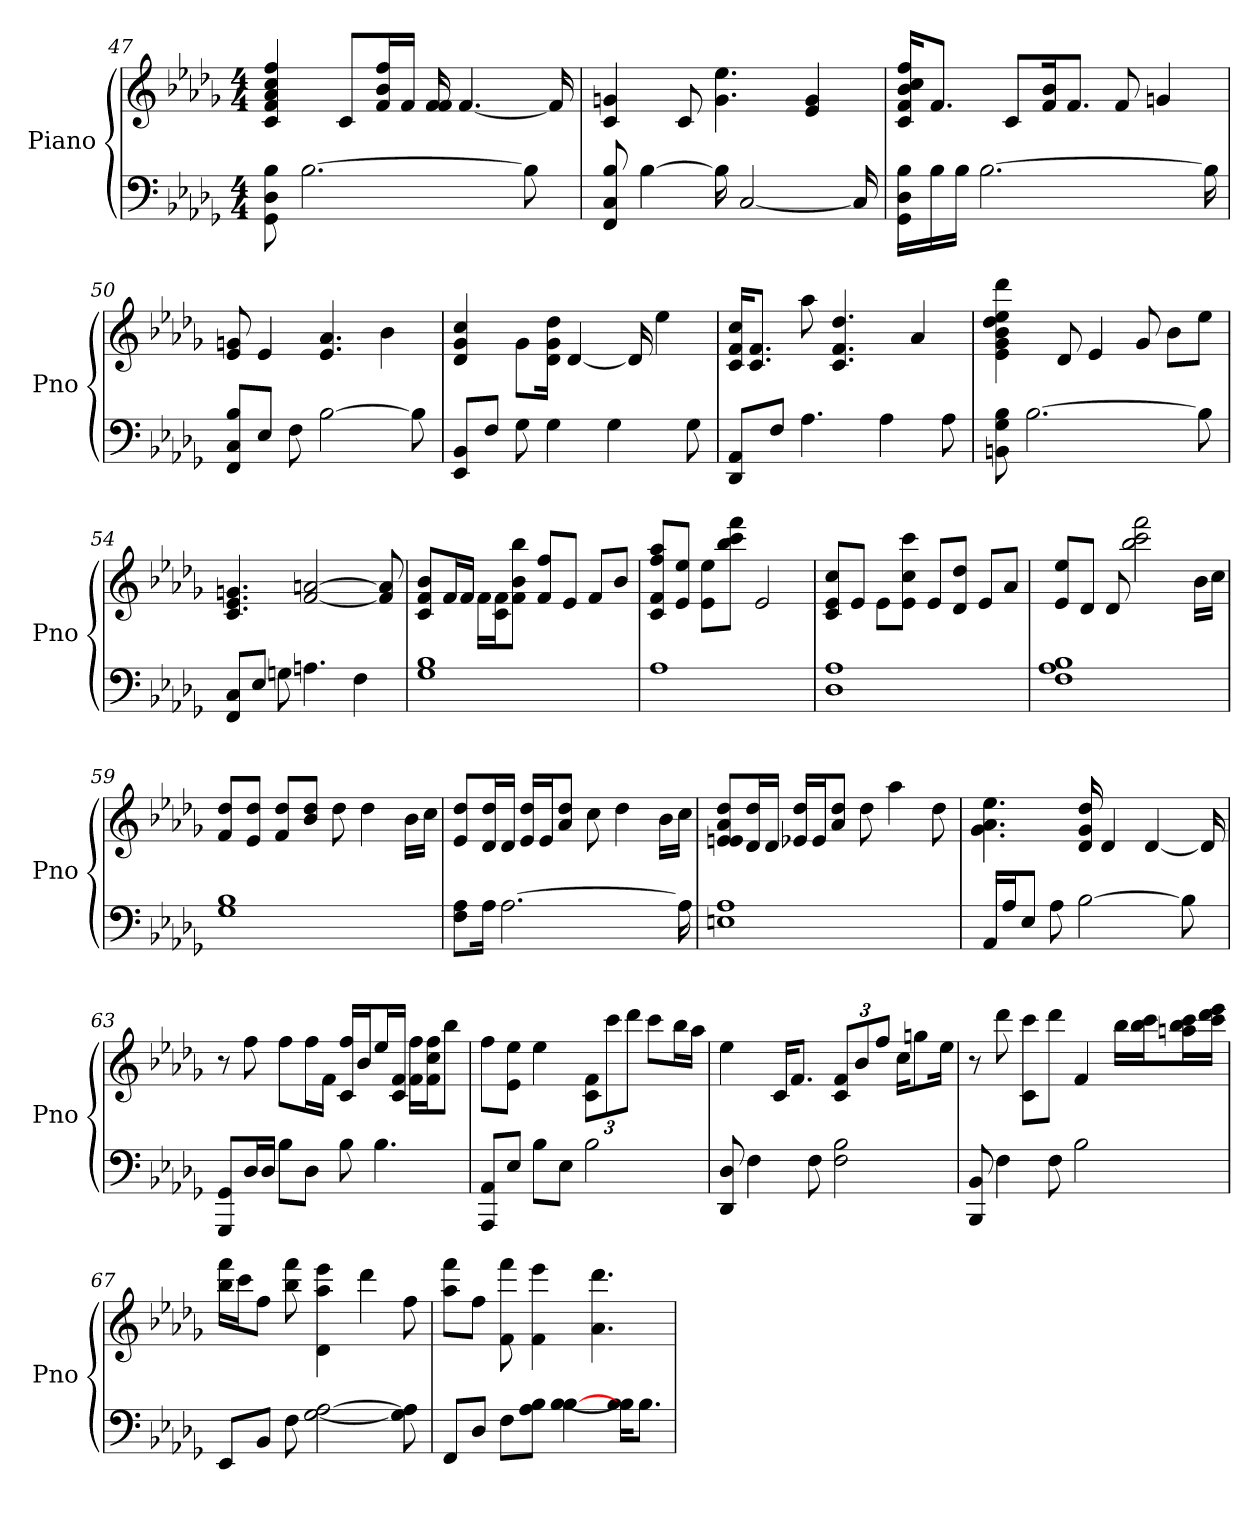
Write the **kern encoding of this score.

**kern	**kern
*part1	*part1
*staff2	*staff1
*I"Piano	*
*I'Pno	*
*clefF4	*clefG2
*k[b-e-a-d-g-]	*k[b-e-a-d-g-]
*D-:	*D-:
*M4/4	*M4/4
=47	=47
8GG-\ 8D-\ 8B-\	4c/ 4f/ 4a-/ 4cc/ 4ff/
[2.B-\	.
.	8c/L
.	16f/ 16b-/ 16ff/L
.	16f/JJ
.	16f/ 16f/
.	[4.f/
8B-\]	.
.	16f/]
!!LO:LB:g=z
=48	=48
8FF/ 8C/ 8B-/	4c/ 4gn/
[4B-\	.
.	8c/
16B-\]	4.g\ 4.ee-\
[2C/	.
.	4e-/ 4g/
16C/]	.
=49	=49
16GG-\ 16D-\ 16B-\LL	16c/ 16f/ 16b-/ 16cc/ 16ff/KL
16B-\	8.f/J
16B-\JJ	.
[2.B-\	.
.	8c/L
.	16f/ 16b-/K
.	8.f/J
.	8f/
.	4gn/
16B-\]	.
=50	=50
8FF/ 8C/ 8B-/L	8e-/ 8gn/
8E-/J	4e-/
8F\	.
[2B-\	4.e-/ 4.a-/
.	4b-\
8B-\]	.
=51	=51
8EE-/ 8BB-/L	4d-/ 4g-/ 4cc/
8F/J	.
8G-\	8g-\L
4G-\	16d-\ 16g-\ 16dd-\Jk
.	[4d-/
4G-\	.
.	16d-/]
.	4ee-\
8G-\	.
!!LO:LB:g=z
=52	=52
8DD-/ 8AA-/L	16c/ 16f/ 16cc/KL
.	8.c/ 8.f/J
8F/J	.
4.A-\	8aa-\
.	4.c/ 4.f/ 4.dd-/
4A-\	.
.	4a-/
8A-\	.
=53	=53
8BBn\ 8G-\ 8B-\	4e-\ 4g-\ 4b-\ 4dd-\ 4ee-\ 4ddd-\
[2.B-\	.
.	8d-/
.	4e-/
.	8g-/
.	8b-\L
8B-\]	8ee-\J
=54	=54
8FF/ 8C/L	4.c/ 4.e-/ 4.gn/
8E-/J	.
8Gn\	.
4.An\	[2f/ [2an/
4F\	.
.	8f/] 8a/]
=55	=55
1G- 1B-	8c/ 8f/ 8b-/L
.	16f/L
.	16f/JJ
.	16f\LL
.	16c\ 16f\J
.	8f\ 8b-\ 8bb-\J
.	8f/ 8ff/L
.	8e-/J
.	8f/L
.	8b-/J
!!LO:LB:g=z
=56	=56
1A-	8c/ 8f/ 8ff/ 8aa-/L
.	8e-/ 8ee-/J
.	8e-\ 8ee-\L
.	8bb-\ 8ccc\ 8fff\J
.	2e-/
=57	=57
1D- 1A-	8c/ 8e-/ 8cc/L
.	8e-/J
.	8e-\L
.	8e-\ 8cc\ 8ccc\J
.	8e-/L
.	8d-/ 8dd-/J
.	8e-/L
.	8a-/J
=58	=58
1F 1A- 1B-	8e-/ 8ee-/L
.	8d-/J
.	8d-/
.	2bb-\ 2ccc\ 2fff\
.	16b-\LL
.	16cc\JJ
=59	=59
1G- 1B-	8f/ 8dd-/L
.	8e-/ 8dd-/J
.	8f/ 8dd-/L
.	8b-/ 8dd-/J
.	8dd-\
.	4dd-\
.	16b-\LL
.	16cc\JJ
!!LO:LB:g=z
=60	=60
8F\ 8A-\L	8e-/ 8dd-/L
16A-\Jk	16d-/ 16dd-/L
[2.A-\	16d-/JJ
.	16e-/ 16dd-/LL
.	16e-/J
.	8a-/ 8dd-/J
.	8cc\
.	4dd-\
.	16b-\LL
16A-\]	16cc\JJ
=61	=61
1En 1A-	8e-/ 8en/ 8a-/ 8dd-/L
.	16d-/ 16dd-/L
.	16d-/JJ
.	16e-X/ 16dd-/LL
.	16e-/J
.	8a-/ 8dd-/J
.	8dd-\
.	4aa-\
.	8dd-\
=62	=62
16AA-/LL	4.g-\ 4.a-\ 4.ee-\
16A-/J	.
8E-/J	.
8A-\	.
[2B-\	16d-/ 16g-/ 16dd-/
.	4d-/
.	[4d-/
8B-\]	.
.	16d-/]
!!LO:PB:g=z
=63	=63
8GGG-/ 8GG-/L	8r
16D-/L	8ff\
16D-/JJ	.
8B-\L	8ff\L
8D-\J	16ff\L
.	16f\JJ
8B-\	16c/ 16ff/LL
.	16b-/J
4.B-\	16ee-/L
.	16c/ 16f/JJ
.	16f\ 16ff\LL
.	16f\ 16cc\ 16ff\J
.	8bb-\J
=64	=64
8AAA-/ 8AA-/L	8ff\L
8E-/J	8e-\ 8ee-\J
8B-\L	4ee-\
8E-\J	.
2B-\	12c\ 12f\L
.	12ccc\
.	12ddd-\J
.	8ccc\L
.	16bb-\L
.	16aa-\JJ
=65	=65
8DD-/ 8D-/	4ee-\
4F\	.
.	16c/KL
.	8.f/J
8F\	.
2F\ 2B-\	12c/ 12f/L
.	12b-/
.	12ff/J
.	16cc\KL
.	8ggn\
.	16ee-\Jk
!!LO:LB:g=z
=66	=66
8BBB-/ 8BB-/	8r
4F\	8ddd-\
.	8c\ 8ccc\L
8F\	8ddd-\J
2B-\	4f/
.	16bb-\LL
.	16bb-\ 16ccc\J
.	16aan\ 16bb-\ 16ccc\L
.	16ccc\ 16ddd-\ 16eee-\JJ
=67	=67
8EE-/L	16bb-\ 16fff\LL
.	16ccc\J
8BB-/J	8ff\J
8F\	8bb-\ 8fff\
[2G-\ [2A-\	4d-\ 4aa-\ 4eee-\
.	4ddd-\
8G-\] 8A-\]	8ff\
=68	=68
8FF/L	8aa-\ 8fff\L
8D-/J	8ff\J
8F\L	8f\ 8fff\
8A-\ 8B-\J	4f\ 4eee-\
[4B-\ [4B-\	.
.	4.a-\ 4.ddd-\
16B-\ 16B-]\KL	.
8.B-\J	.
=	=
*-	*-
